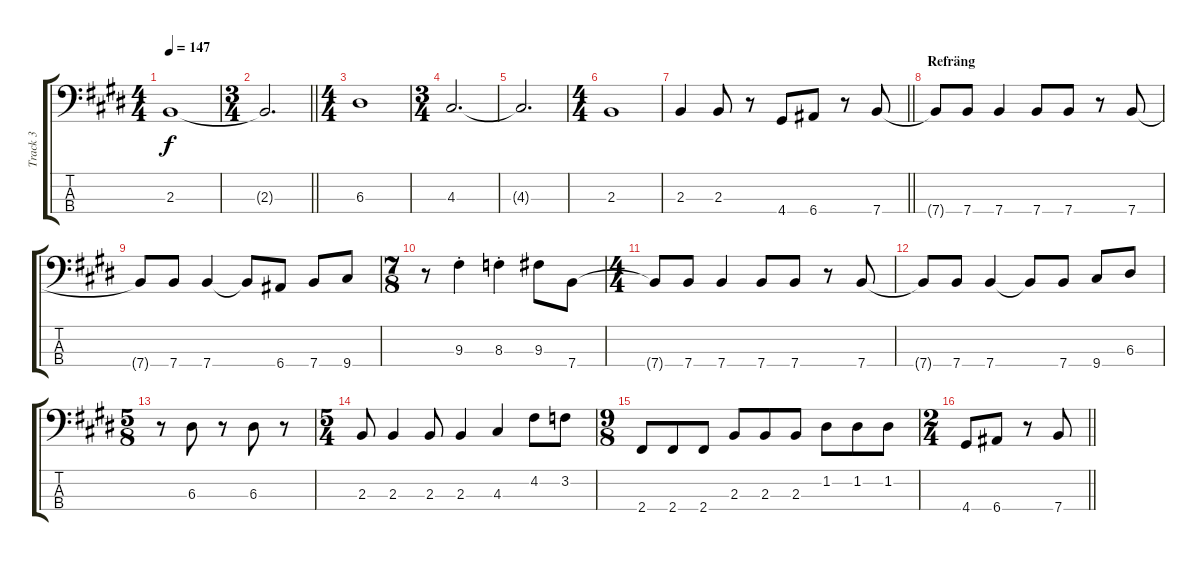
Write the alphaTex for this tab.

\track ("Track 3" "Track 3") {instrument electricbasspick}
\staff {score tabs}
\tuning (G2 D2 A1 E1) {hide}
\ts (4 4)
\tempo 147
\clef f4
\ks e
2.3.1{dy f} |
\ts (3 4)
\barLineRight lightlight
2.3{t}.2{d} |
\ts (4 4)
6.3.1 |
\ts (3 4)
4.3.2{d} |
4.3{t}.2{d} |
\ts (4 4)
2.3.1 |
\barLineRight lightlight
2.3.4 2.3.8 r.8 4.4.8 6.4.8 r.8 7.4.8 |
\section ("" "Refräng")
7.4{t}.8 7.4.8 7.4.4 7.4.8 7.4.8 r.8 7.4.8 |
7.4{t}.8 7.4.8 7.4.4 7.4{t}.8 6.4.8 7.4.8 9.4.8 |
\ts (7 8)
r.8 9.3{st}.4 8.3{st}.4 9.3.8 7.4.8 |
\ts (4 4)
7.4{t}.8 7.4.8 7.4.4 7.4.8 7.4.8 r.8 7.4.8 |
7.4{t}.8 7.4.8 7.4.4 7.4{t}.8 7.4.8 9.4.8 6.3.8 |
\ts (5 8)
r.8 6.3.8 r.8 6.3.8 r.8 |
\ts (5 4)
2.3.8 2.3.4 2.3.8 2.3.4 4.3.4 4.2.8 3.2.8 |
\ts (9 8)
2.4.8 2.4.8 2.4.8 2.3.8 2.3.8 2.3.8 1.2.8 1.2.8 1.2.8 |
\ts (2 4)
\barLineRight lightlight
4.4.8 6.4.8 r.8 7.4.8
